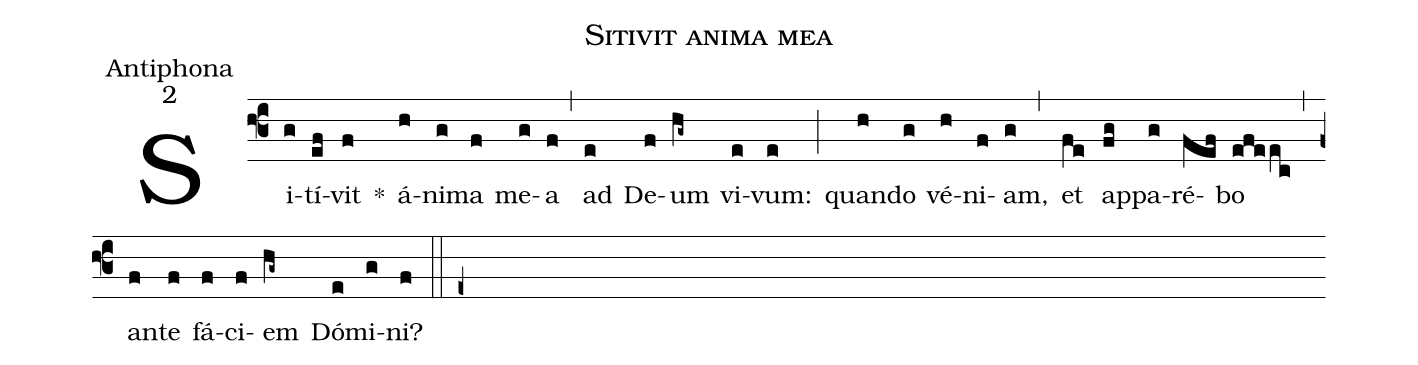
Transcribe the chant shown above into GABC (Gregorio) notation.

name:Sitivit anima mea;
office-part:Antiphona;
mode:2;
%%
(f3) Si(g)tí(ef)vit(f) *() á(h)ni(g)ma(f) me(g)a(f) (,) ad(e) De(f)um(hg~) vi(e)vum:(e) (;) quan(h)do(g) vé(h)ni(f)am,(g) (,) et(fe) ap(fg)pa(g)ré(fef)bo(efeec) (,) an(f)te(f) fá(f)ci(f)em(hg~) Dó(e)mi(g)ni?(f) (::e+)
